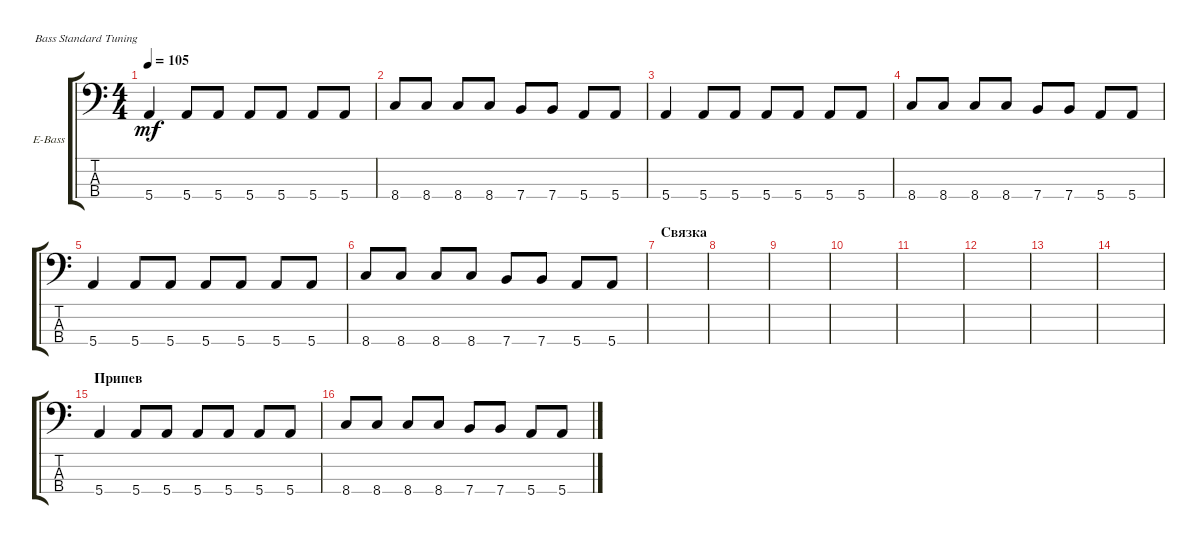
\defaultSystemsLayout 4
\bracketExtendMode groupsimilarinstruments
\firstSystemTrackNameOrientation horizontal
\otherSystemsTrackNameOrientation horizontal
\track ("А. Андреев" "E-Bass") {instrument electricbassfinger}
\staff {score tabs}
\tuning (G2 D2 A1 E1)
\ts (4 4)
\tempo 105
\clef f4
\ks c
5.4.4{dy mf} 5.4.8 5.4.8 5.4.8 5.4.8 5.4.8 5.4.8 |
8.4.8 8.4.8 8.4.8 8.4.8 7.4.8 7.4.8 5.4.8 5.4.8 |
5.4.4 5.4.8 5.4.8 5.4.8 5.4.8 5.4.8 5.4.8 |
8.4.8 8.4.8 8.4.8 8.4.8 7.4.8 7.4.8 5.4.8 5.4.8 |
5.4.4 5.4.8 5.4.8 5.4.8 5.4.8 5.4.8 5.4.8 |
8.4.8 8.4.8 8.4.8 8.4.8 7.4.8 7.4.8 5.4.8 5.4.8 |
\section ("" "Связка")
|
|
|
|
|
|
|
|
\section ("" "Припев")
5.4.4 5.4.8 5.4.8 5.4.8 5.4.8 5.4.8 5.4.8 |
8.4.8 8.4.8 8.4.8 8.4.8 7.4.8 7.4.8 5.4.8 5.4.8
